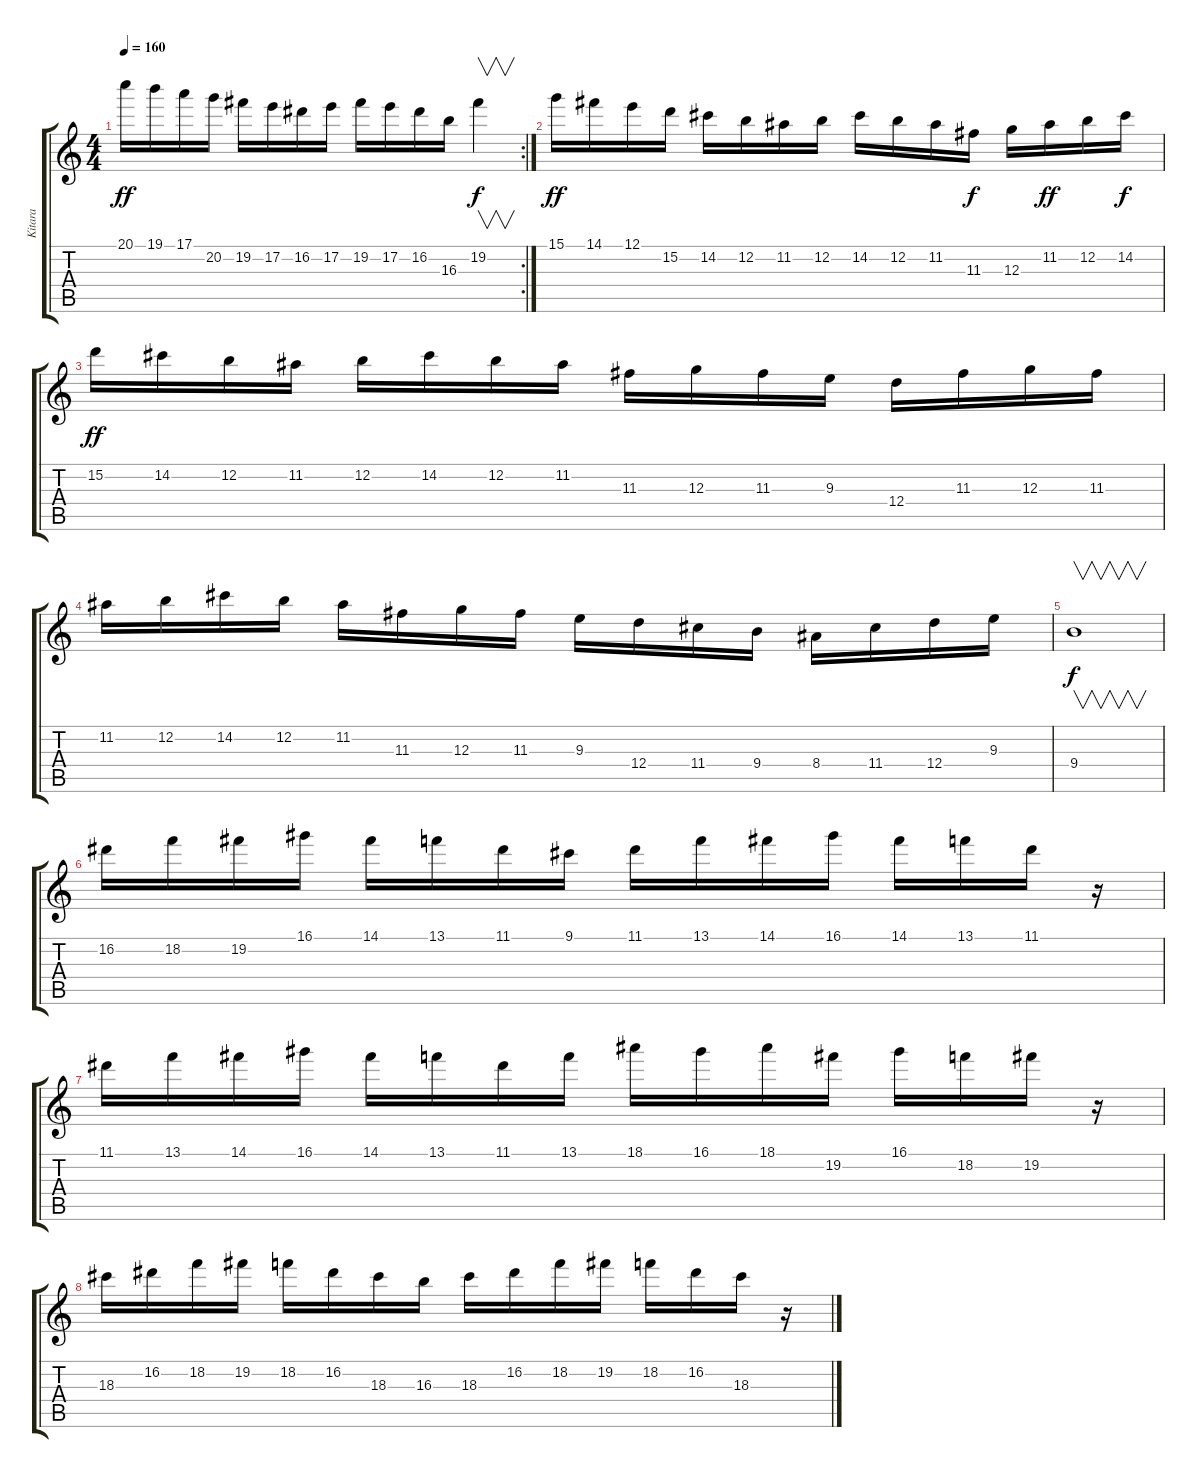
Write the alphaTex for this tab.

\track ("Kitara" "Kitara") {instrument distortionguitar}
\staff {score tabs}
\tuning (E4 B3 G3 D3 A2 E2) {hide}
\rc 2
\ts (4 4)
\tempo 160
\clef g2
\ks c
20.1.16{dy ff} 19.1.16 17.1.16 20.2.16 19.2.16 17.2.16 16.2.16 17.2.16 19.2.16 17.2.16 16.2.16 16.3.16 19.2.4{v dy f} |
15.1.16{dy ff} 14.1.16 12.1.16 15.2.16 14.2.16 12.2.16 11.2.16 12.2.16 14.2.16 12.2.16 11.2.16 11.3.16{dy f} 12.3.16 11.2.16{dy ff} 12.2.16 14.2.16{dy f} |
15.2.16{dy ff} 14.2.16 12.2.16 11.2.16 12.2.16 14.2.16 12.2.16 11.2.16 11.3.16 12.3.16 11.3.16 9.3.16 12.4.16 11.3.16 12.3.16 11.3.16 |
11.2.16 12.2.16 14.2.16 12.2.16 11.2.16 11.3.16 12.3.16 11.3.16 9.3.16 12.4.16 11.4.16 9.4.16 8.4.16 11.4.16 12.4.16 9.3.16 |
9.4.1{v dy f} |
16.2.16 18.2.16 19.2.16 16.1.16 14.1.16 13.1.16 11.1.16 9.1.16 11.1.16 13.1.16 14.1.16 16.1.16 14.1.16 13.1.16 11.1.16 r.16 |
11.1.16 13.1.16 14.1.16 16.1.16 14.1.16 13.1.16 11.1.16 13.1.16 18.1.16 16.1.16 18.1.16 19.2.16 16.1.16 18.2.16 19.2.16 r.16 |
18.3.16 16.2.16 18.2.16 19.2.16 18.2.16 16.2.16 18.3.16 16.3.16 18.3.16 16.2.16 18.2.16 19.2.16 18.2.16 16.2.16 18.3.16 r.16
